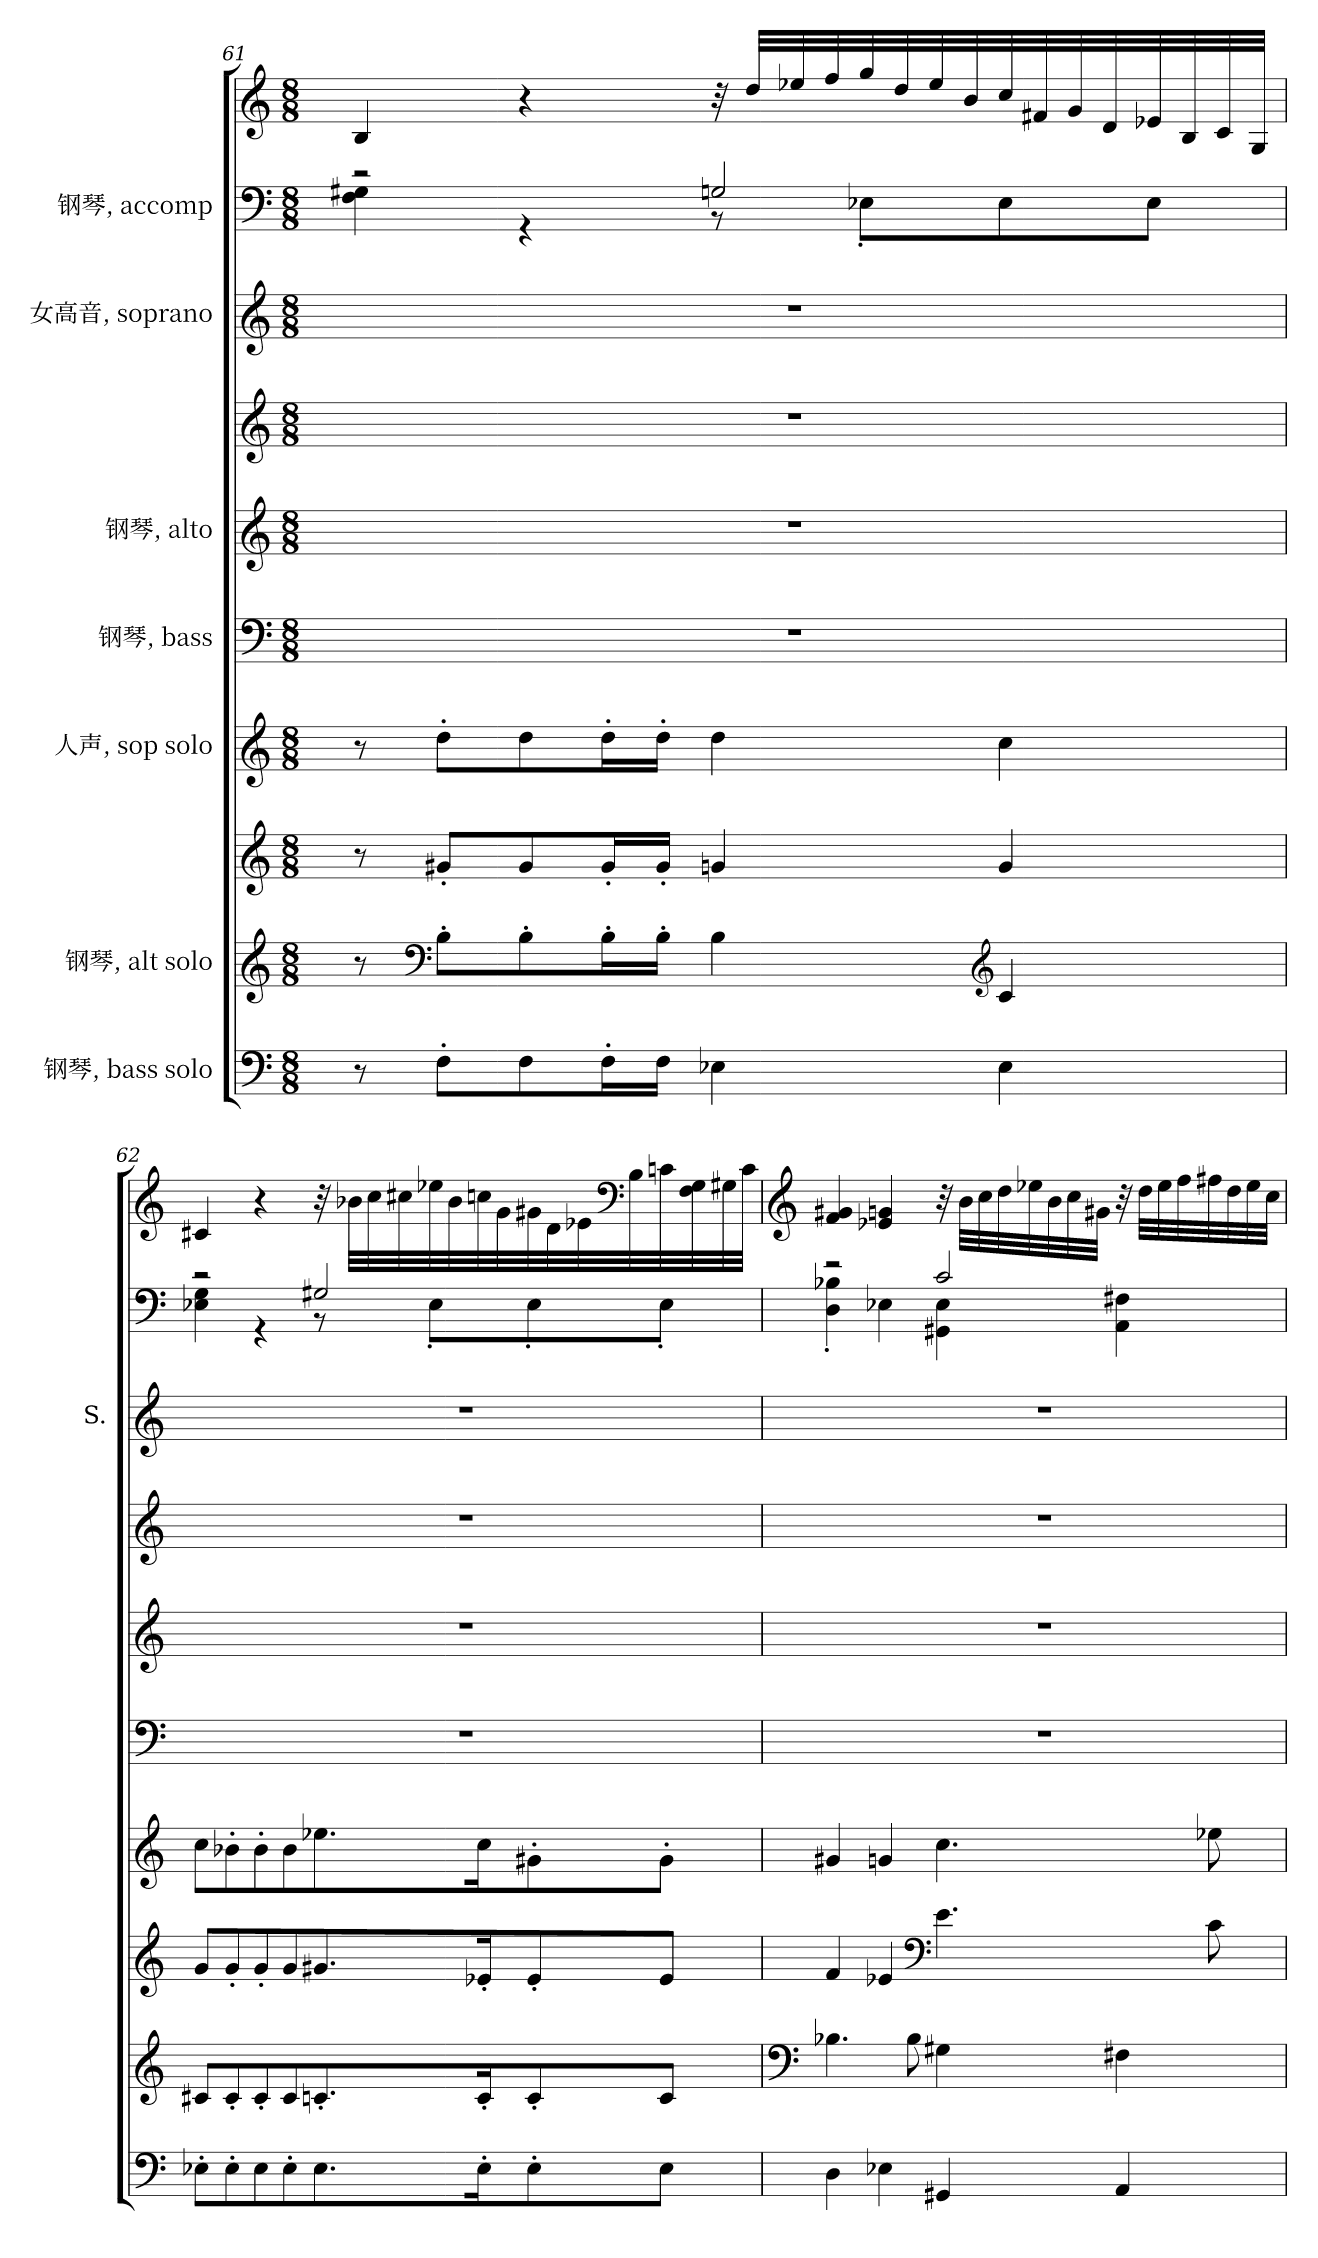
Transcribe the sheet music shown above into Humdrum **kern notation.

**kern	**kern	**kern	**kern	**kern	**kern	**kern	**kern	**kern	**kern
*part7	*part6	*part6	*part5	*part4	*part3	*part3	*part2	*part1	*part1
*staff10	*staff9	*staff8	*staff7	*staff6	*staff5	*staff4	*staff3	*staff2	*staff1
*I"钢琴, bass solo	*I"钢琴, alt solo	*	*I"人声, sop solo	*I"钢琴, bass	*I"钢琴, alto	*	*I"女高音, soprano	*I"钢琴, accomp	*
*	*	*	*	*	*	*	*I'S.	*	*
!!LO:PB:g=z
*clefF4	*clefG2	*clefG2	*clefG2	*clefF4	*clefG2	*clefG2	*clefG2	*clefF4	*clefG2
*k[]	*k[]	*k[]	*k[]	*k[]	*k[]	*k[]	*k[]	*k[]	*k[]
*M8/8	*M8/8	*M8/8	*M8/8	*M8/8	*M8/8	*M8/8	*M8/8	*M8/8	*M8/8
=61	=61	=61	=61	=61	=61	=61	=61	=61	=61
*	*	*	*	*	*	*	*	*^	*
8r	8r	8r	8r	1r	1r	1r	1r	2r	4F\ 4G#X\	4B/
*	*clefF4	*	*	*	*	*	*	*	*	*
8F'\L	8B'\L	8g#X'/L	8dd'\L	.	.	.	.	.	.	.
8F\	8B'\	8g#/	8dd\	.	.	.	.	.	4r	4r
16F'\L	16B'\L	16g#'/L	16dd'\L	.	.	.	.	.	.	.
16F\JJ	16B'\JJ	16g#'/JJ	16dd'\JJ	.	.	.	.	.	.	.
4E-X\	4B\	4gn/	4dd\	.	.	.	.	2Gn/	8r	32r
.	.	.	.	.	.	.	.	.	.	32dd/LLL
.	.	.	.	.	.	.	.	.	.	32ee-X/
.	.	.	.	.	.	.	.	.	.	32ff/
.	.	.	.	.	.	.	.	.	8E-X'\L	32gg/
.	.	.	.	.	.	.	.	.	.	32dd/
.	.	.	.	.	.	.	.	.	.	32ee-/
.	.	.	.	.	.	.	.	.	.	32b/
*	*clefG2	*	*	*	*	*	*	*	*	*
4E-\	4c/	4g/	4cc\	.	.	.	.	.	8E-\	32cc/
.	.	.	.	.	.	.	.	.	.	32f#X/
.	.	.	.	.	.	.	.	.	.	32g/
.	.	.	.	.	.	.	.	.	.	32d/
.	.	.	.	.	.	.	.	.	8E-\J	32e-X/
.	.	.	.	.	.	.	.	.	.	32B/
.	.	.	.	.	.	.	.	.	.	32c/
.	.	.	.	.	.	.	.	.	.	32G/JJJ
!!LO:PB:g=z
=62	=62	=62	=62	=62	=62	=62	=62	=62	=62	=62
8E-X'\L	8c#X/L	8g/L	8cc\L	1r	1r	1r	1r	2r	4E-X\ 4G\	4c#X/
8E-'\	8c#'/	8g'/	8b-X'\	.	.	.	.	.	.	.
8E-\	8c#'/	8g'/	8b-'\	.	.	.	.	.	4r	4r
8E-'\	8c#/	8g/	8b-\	.	.	.	.	.	.	.
8.E-\	8.cn'/	8.g#X/	8.ee-X\	.	.	.	.	2G#X/	8r	32r
.	.	.	.	.	.	.	.	.	.	32b-X\LLL
.	.	.	.	.	.	.	.	.	.	32cc\
.	.	.	.	.	.	.	.	.	.	32cc#X\
.	.	.	.	.	.	.	.	.	8E-'\L	32ee-X\
.	.	.	.	.	.	.	.	.	.	32b-\
16E-'\K	16c'/K	16e-X'/K	16cc\K	.	.	.	.	.	.	32ccn\
.	.	.	.	.	.	.	.	.	.	32g\
8E-'\	8c'/	8e-'/	8g#X'\	.	.	.	.	.	8E-'\	32g#X\
.	.	.	.	.	.	.	.	.	.	32d\
.	.	.	.	.	.	.	.	.	.	32e-X\
*	*	*	*	*	*	*	*	*	*	*clefF4
.	.	.	.	.	.	.	.	.	.	32B\
8E-\J	8c/J	8e-/J	8g#'\J	.	.	.	.	.	8E-'\J	32cn\
.	.	.	.	.	.	.	.	.	.	32F\ 32G\
.	.	.	.	.	.	.	.	.	.	32G#X\
.	.	.	.	.	.	.	.	.	.	32c\JJJ
!!LO:PB:g=z
=63	=63	=63	=63	=63	=63	=63	=63	=63	=63	=63
*	*clefF4	*	*	*	*	*	*	*	*	*clefG2
4D\	4.B-X\	4f/	4g#X/	1r	1r	1r	1r	2r	4D\' 4B-X\'	4f/ 4g#X/
4E-X\	.	4e-X/	4gn/	.	.	.	.	.	4E-X\	4e-X/ 4gn/
.	8B-\	.	.	.	.	.	.	.	.	.
*	*	*clefF4	*	*	*	*	*	*	*	*
4GG#X/	4G#X\	4.e-\	4.cc\	.	.	.	.	2c/	4GG#X\ 4E-\	32r
.	.	.	.	.	.	.	.	.	.	32b\LLL
.	.	.	.	.	.	.	.	.	.	32cc\
.	.	.	.	.	.	.	.	.	.	32dd\
.	.	.	.	.	.	.	.	.	.	32ee-X\
.	.	.	.	.	.	.	.	.	.	32b\
.	.	.	.	.	.	.	.	.	.	32cc\
.	.	.	.	.	.	.	.	.	.	32g#X\JJJ
4AA/	4F#X\	.	.	.	.	.	.	.	4AA\ 4F#X\	32r
.	.	.	.	.	.	.	.	.	.	32dd\LLL
.	.	.	.	.	.	.	.	.	.	32ee-\
.	.	.	.	.	.	.	.	.	.	32ff\
.	.	8c\	8ee-X\	.	.	.	.	.	.	32ff#X\
.	.	.	.	.	.	.	.	.	.	32dd\
.	.	.	.	.	.	.	.	.	.	32ee-\
.	.	.	.	.	.	.	.	.	.	32cc\JJJ
*	*	*	*	*	*	*	*	*v	*v	*
=	=	=	=	=	=	=	=	=	=
*-	*-	*-	*-	*-	*-	*-	*-	*-	*-
